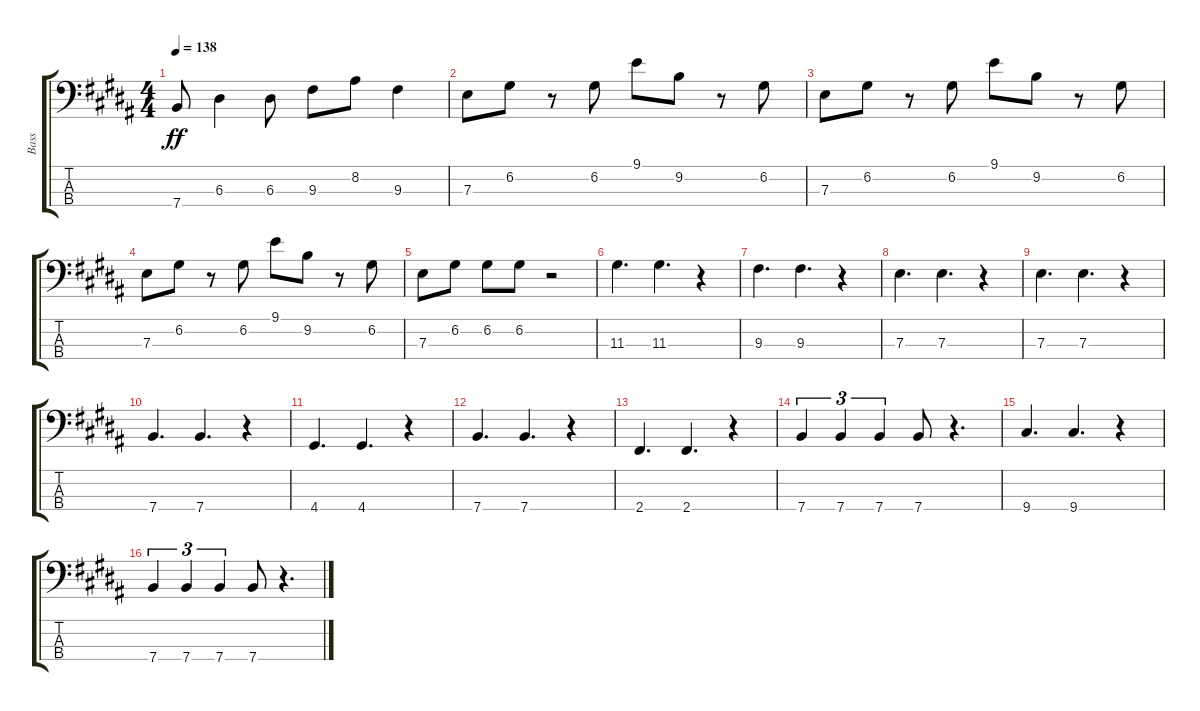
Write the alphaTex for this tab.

\track ("Bass" "Bass") {instrument electricbassfinger}
\staff {score tabs}
\tuning (G2 D2 A1 E1) {hide}
\ts (4 4)
\tempo 138
\clef f4
\ks g#minor
7.4.8{dy ff} 6.3.4 6.3.8 9.3.8 8.2.8 9.3.4 |
\ks b
7.3.8 6.2.8 r.8 6.2.8 9.1.8 9.2.8 r.8 6.2.8 |
\ks g#minor
7.3.8 6.2.8 r.8 6.2.8 9.1.8 9.2.8 r.8 6.2.8 |
\ks b
7.3.8 6.2.8 r.8 6.2.8 9.1.8 9.2.8 r.8 6.2.8 |
\ks g#minor
7.3.8 6.2.8 6.2.8 6.2.8 r.2 |
\ks b
11.3.4{d} 11.3.4{d} r.4 |
\ks g#minor
9.3.4{d} 9.3.4{d} r.4 |
7.3.4{d} 7.3.4{d} r.4 |
7.3.4{d} 7.3.4{d} r.4 |
\ks b
7.4.4{d} 7.4.4{d} r.4 |
\ks g#minor
4.4.4{d} 4.4.4{d} r.4 |
7.4.4{d} 7.4.4{d} r.4 |
2.4.4{d} 2.4.4{d} r.4 |
\ks b
7.4.4{tu (3 2)} 7.4.4{tu (3 2)} 7.4.4{tu (3 2)} 7.4.8 r.4{d} |
\ks g#minor
9.4.4{d} 9.4.4{d} r.4 |
7.4.4{tu (3 2)} 7.4.4{tu (3 2)} 7.4.4{tu (3 2)} 7.4.8 r.4{d}
